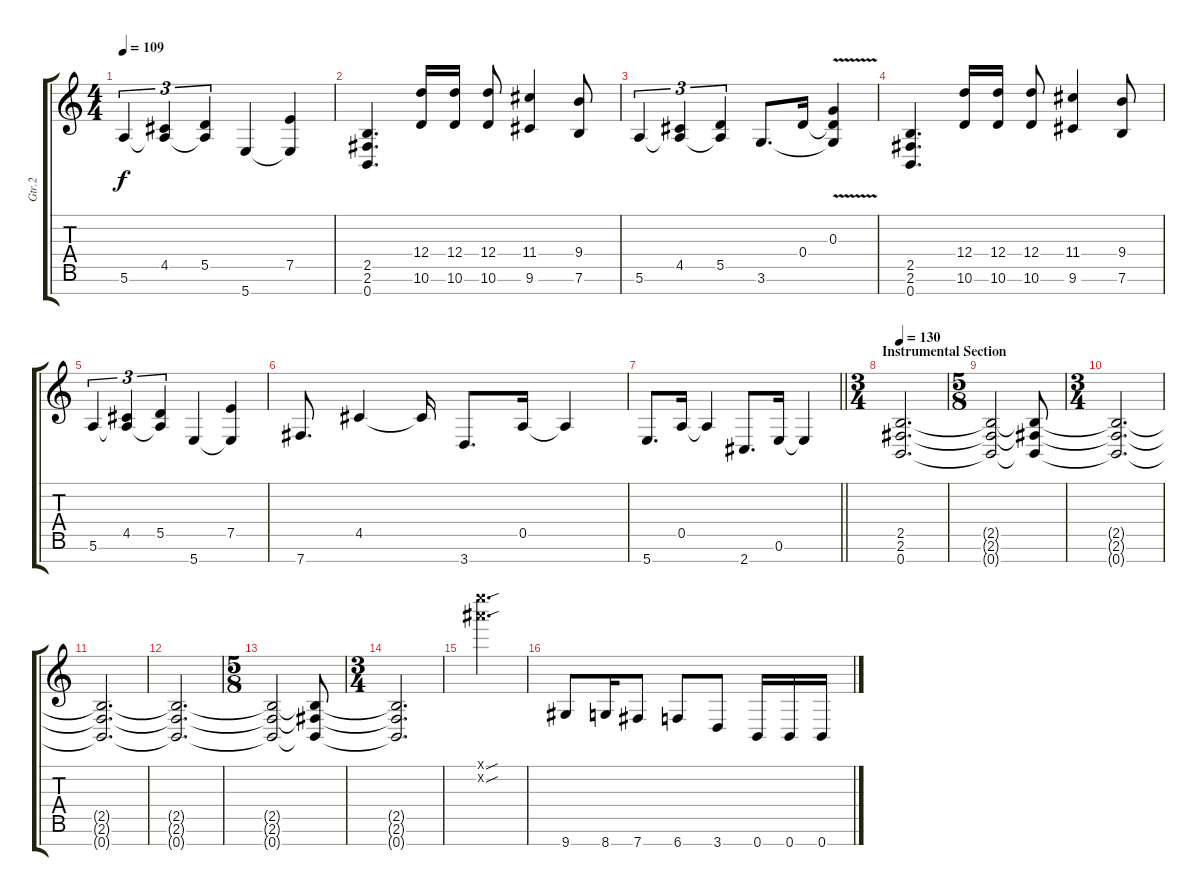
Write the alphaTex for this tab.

\track ("Gtr.2" "Gtr.2") {instrument distortionguitar}
\staff {score tabs}
\tuning (E4 B3 G3 D3 A2 E2 B1) {hide}
\ts (4 4)
\tempo 109
\clef g2
\ks c
5.6.4{tu (3 2) dy f} (4.5 5.6{t}).4{tu (3 2)} (5.5 5.6{t}).4{tu (3 2)} 5.7.4 (7.5 5.7{t}).4 |
(2.5 2.6 0.7).4{d} (12.4 10.6).16 (12.4 10.6).16 (12.4 10.6).8 (11.4 9.6).4 (9.4 7.6).8 |
5.6.4{tu (3 2)} (4.5 5.6{t}).4{tu (3 2)} (5.5 5.6{t}).4{tu (3 2)} 3.6.8{d} 0.4.16 (0.3{v} 0.4{t} 3.6{t}).4 |
(2.5 2.6 0.7).4{d} (12.4 10.6).16 (12.4 10.6).16 (12.4 10.6).8 (11.4 9.6).4 (9.4 7.6).8 |
5.6.4{tu (3 2)} (4.5 5.6{t}).4{tu (3 2)} (5.5 5.6{t}).4{tu (3 2)} 5.7.4 (7.5 5.7{t}).4 |
7.7.8{d} 4.5.4 4.5{t}.16 3.7.8{d} 0.5.16 0.5{t}.4 |
\barLineRight lightlight
5.7.8{d} 0.5.16 0.5{t}.4 2.7.8{d} 0.6.16 0.6{t}.4 |
\ts (3 4)
\section ("" "Instrumental Section")
\tempo 130
(2.5 2.6 0.7).2{d} |
\ts (5 8)
(2.5{t} 2.6{t} 0.7{t}).2 (2.5{t} 2.6{t} 0.7{t}).8 |
\ts (3 4)
(2.5{t} 2.6{t} 0.7{t}).2{d} |
(2.5{t} 2.6{t} 0.7{t}).2{d} |
(2.5{t} 2.6{t} 0.7{t}).2{d} |
\ts (5 8)
(2.5{t} 2.6{t} 0.7{t}).2 (2.5{t} 2.6{t} 0.7{t}).8 |
\ts (3 4)
(2.5{t} 2.6{t} 0.7{t}).2{d} |
(24.1{sou x} 23.2{sou x}).2{d} |
9.7.8 8.7.16 7.7.8 6.7.8 3.7.8 0.7.16 0.7.16 0.7.16
